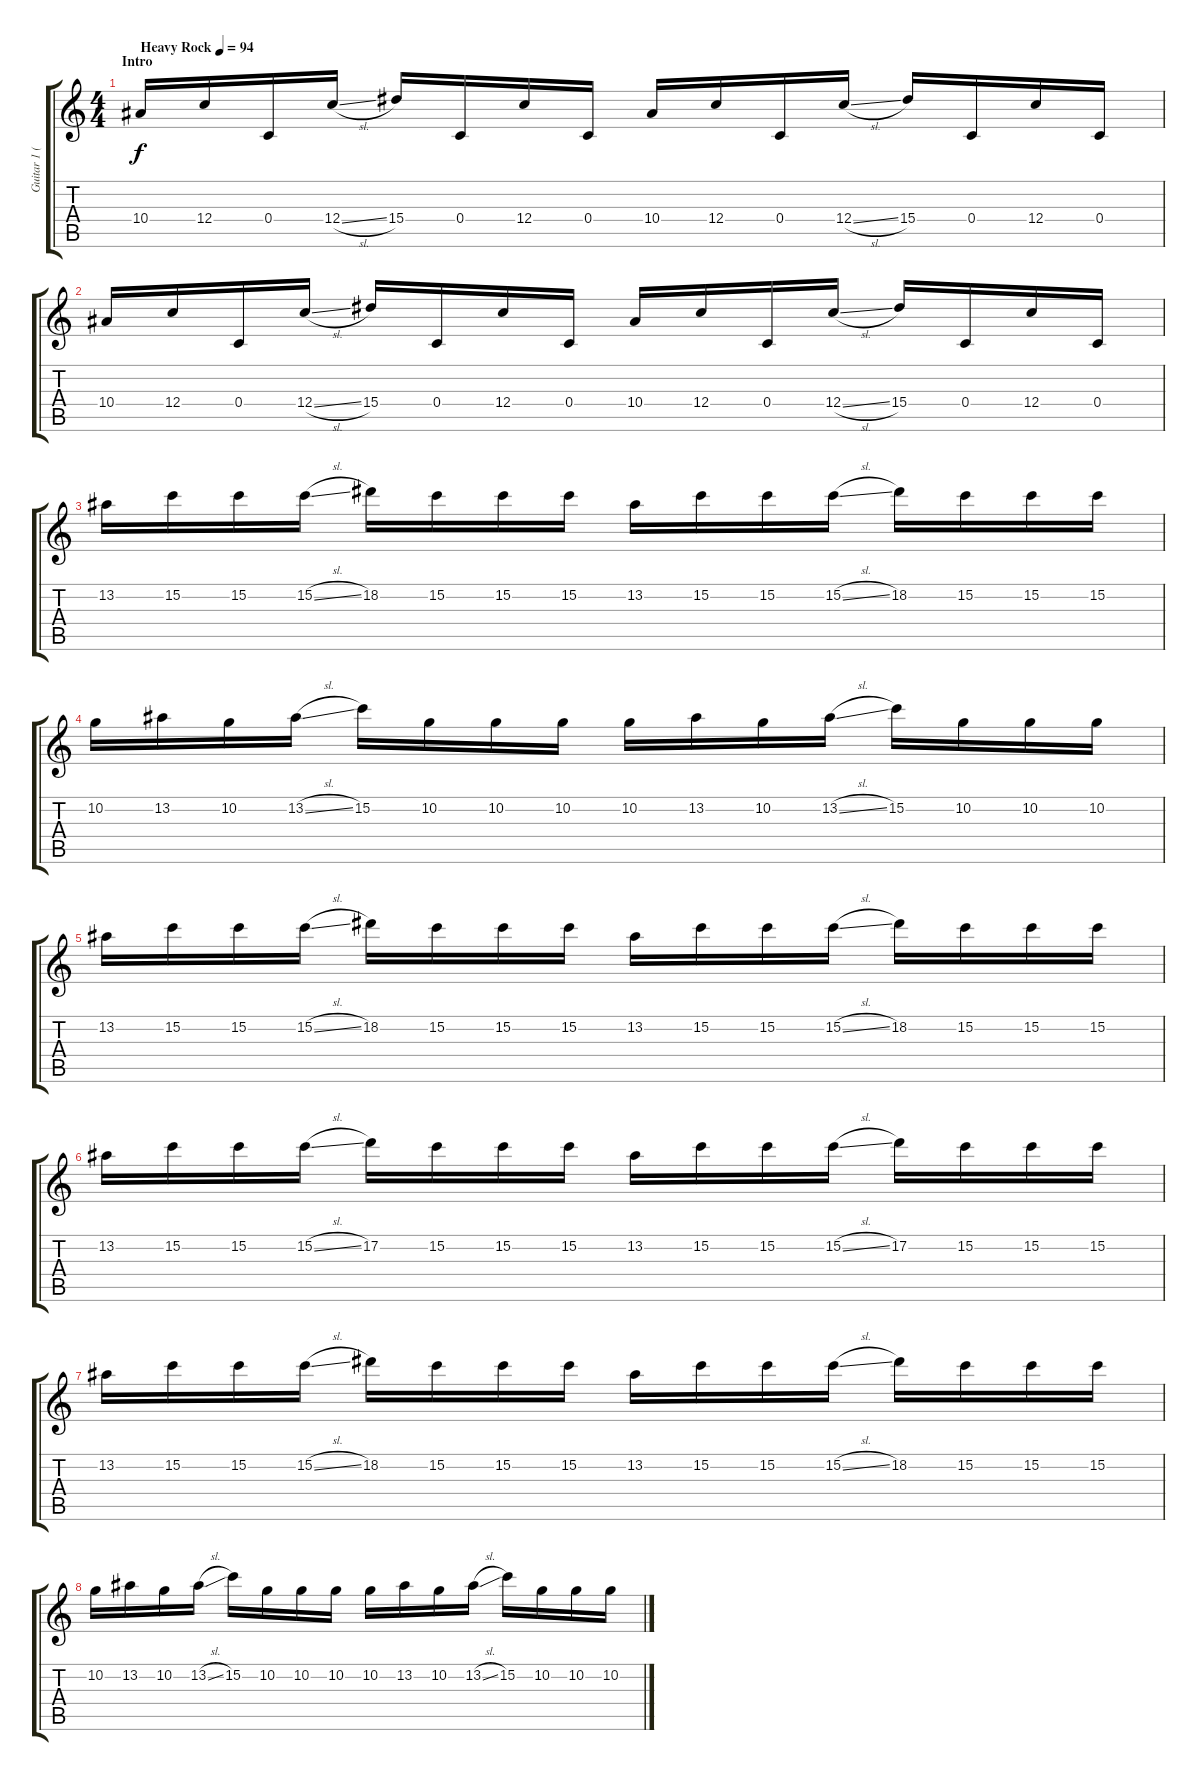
\track ("Guitar 1 (Dan Jacobs)" "Guitar 1 (") {instrument distortionguitar}
\staff {score tabs}
\tuning (D4 A3 F3 C3 G2 C2) {hide}
\ts (4 4)
\section ("" "Intro")
\tempo (94 "Heavy Rock")
\clef g2
\ks c
10.4.16{dy f instrument distortionguitar} 12.4.16 0.4.16 12.4{sl}.16 15.4.16 0.4.16 12.4.16 0.4.16 10.4.16 12.4.16 0.4.16 12.4{sl}.16 15.4.16 0.4.16 12.4.16 0.4.16 |
10.4.16 12.4.16 0.4.16 12.4{sl}.16 15.4.16 0.4.16 12.4.16 0.4.16 10.4.16 12.4.16 0.4.16 12.4{sl}.16 15.4.16 0.4.16 12.4.16 0.4.16 |
13.2.16 15.2.16 15.2.16 15.2{sl}.16 18.2.16 15.2.16 15.2.16 15.2.16 13.2.16 15.2.16 15.2.16 15.2{sl}.16 18.2.16 15.2.16 15.2.16 15.2.16 |
10.2.16 13.2.16 10.2.16 13.2{sl}.16 15.2.16 10.2.16 10.2.16 10.2.16 10.2.16 13.2.16 10.2.16 13.2{sl}.16 15.2.16 10.2.16 10.2.16 10.2.16 |
13.2.16 15.2.16 15.2.16 15.2{sl}.16 18.2.16 15.2.16 15.2.16 15.2.16 13.2.16 15.2.16 15.2.16 15.2{sl}.16 18.2.16 15.2.16 15.2.16 15.2.16 |
13.2.16 15.2.16 15.2.16 15.2{sl}.16 17.2.16 15.2.16 15.2.16 15.2.16 13.2.16 15.2.16 15.2.16 15.2{sl}.16 17.2.16 15.2.16 15.2.16 15.2.16 |
13.2.16 15.2.16 15.2.16 15.2{sl}.16 18.2.16 15.2.16 15.2.16 15.2.16 13.2.16 15.2.16 15.2.16 15.2{sl}.16 18.2.16 15.2.16 15.2.16 15.2.16 |
10.2.16 13.2.16 10.2.16 13.2{sl}.16 15.2.16 10.2.16 10.2.16 10.2.16 10.2.16 13.2.16 10.2.16 13.2{sl}.16 15.2.16 10.2.16 10.2.16 10.2.16
